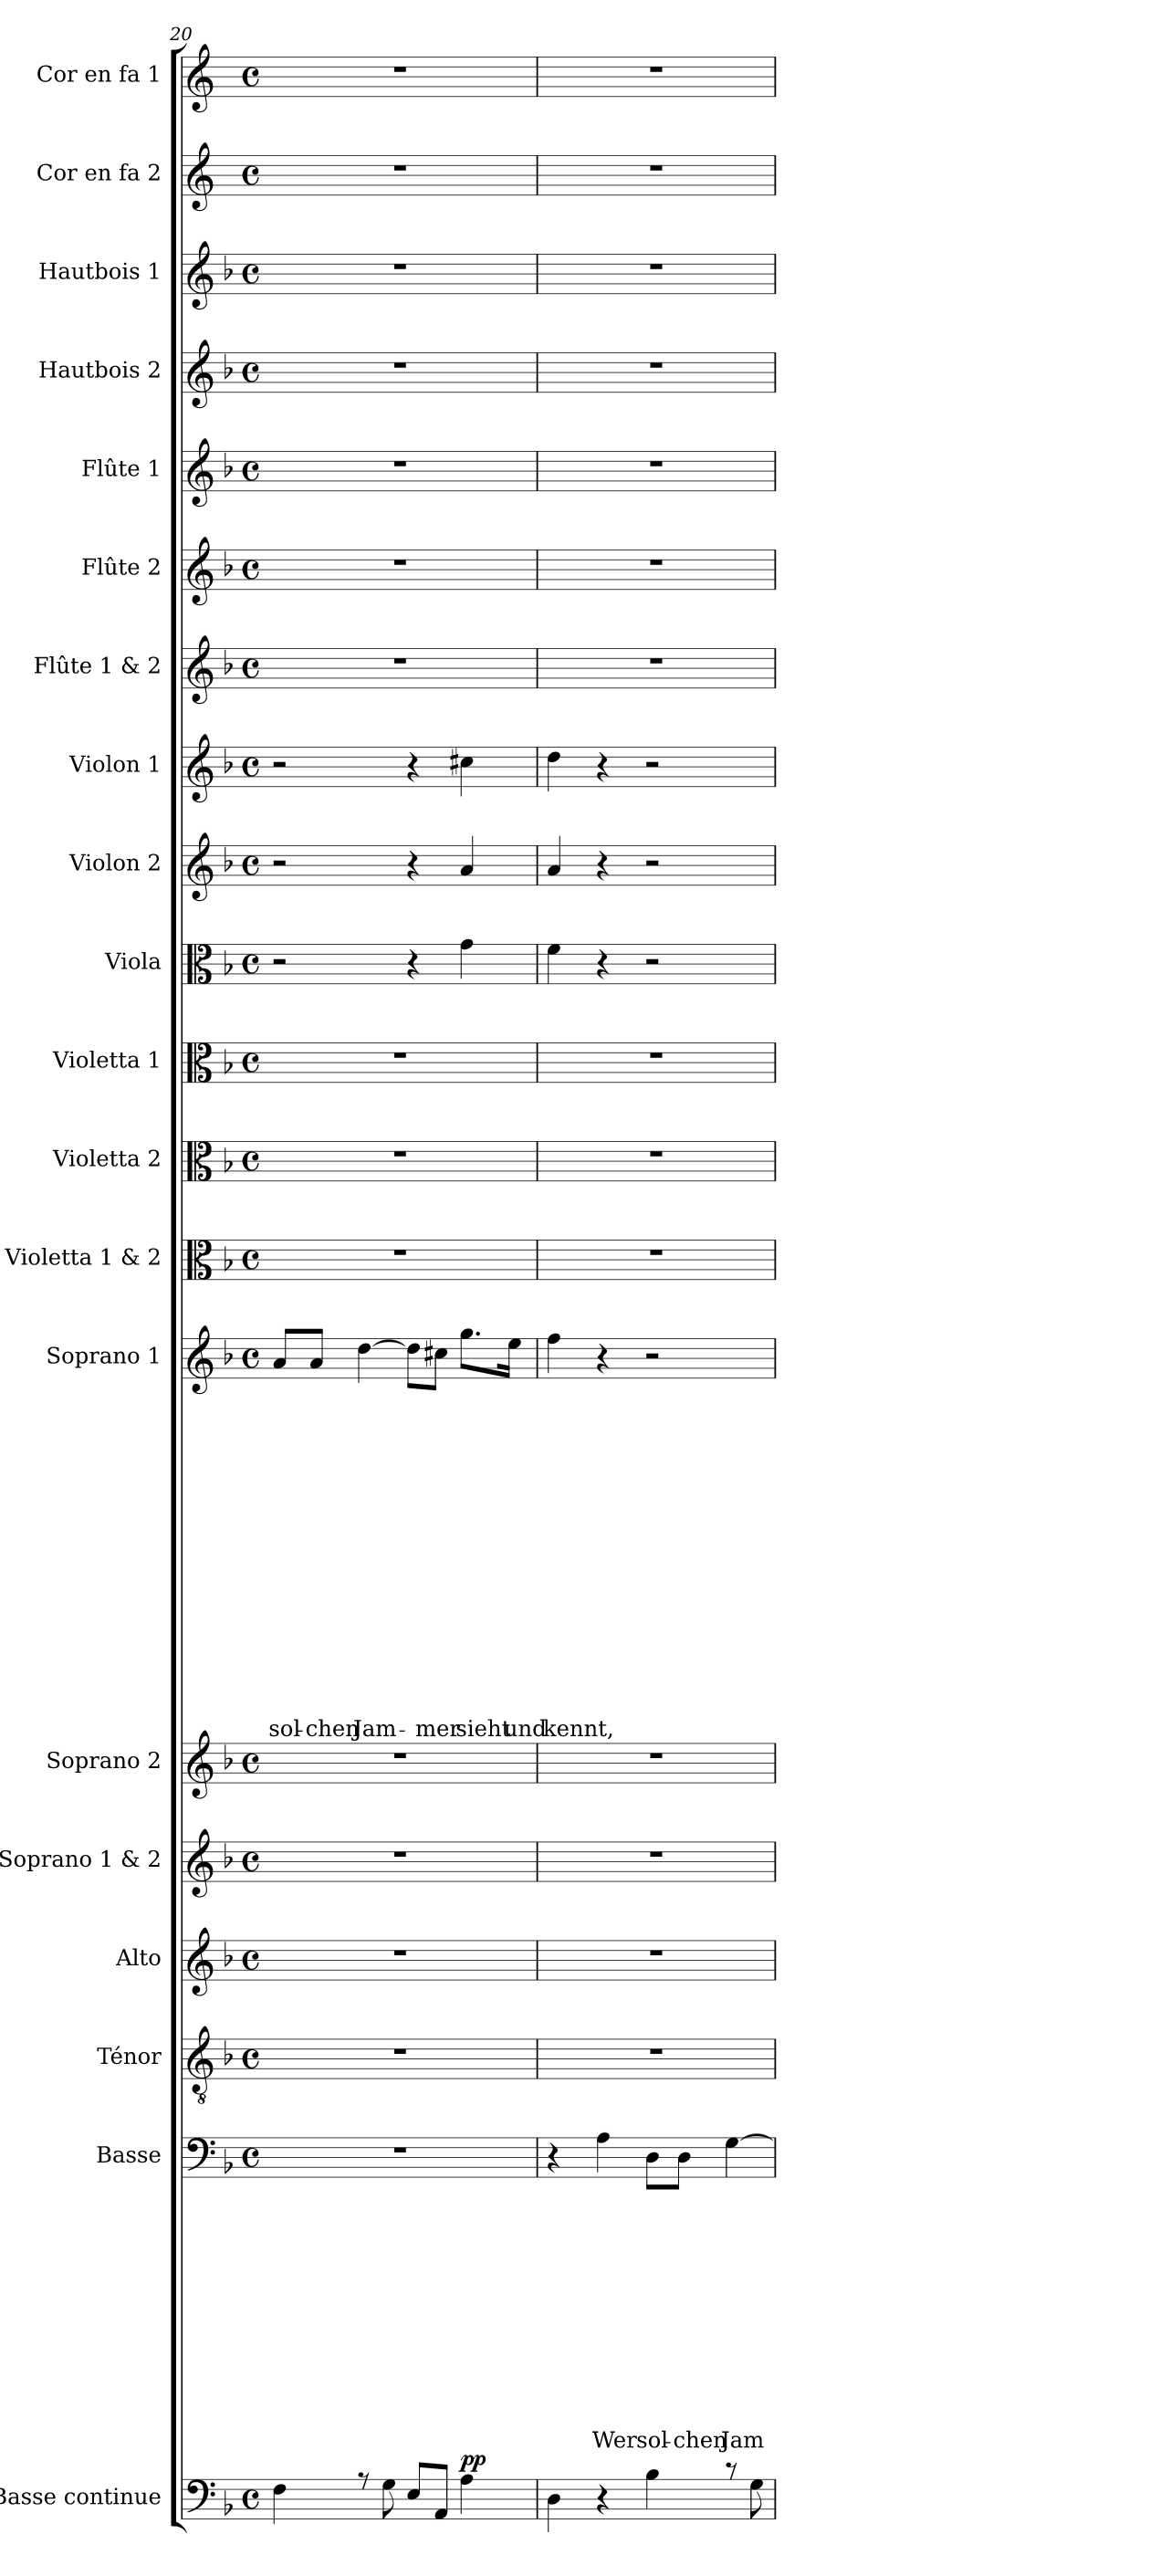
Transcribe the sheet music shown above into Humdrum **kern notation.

**kern	**dynam	**kern	**text	**text	**text	**text	**text	**text	**text	**text	**text	**text	**text	**text	**kern	**kern	**kern	**kern	**kern	**text	**text	**text	**text	**text	**text	**text	**text	**text	**text	**text	**text	**text	**text	**text	**text	**kern	**kern	**kern	**kern	**kern	**kern	**kern	**kern	**kern	**kern	**kern	**kern	**kern
*part20	*part20	*part19	*part19	*part19	*part19	*part19	*part19	*part19	*part19	*part19	*part19	*part19	*part19	*part19	*part18	*part17	*part16	*part15	*part14	*part14	*part14	*part14	*part14	*part14	*part14	*part14	*part14	*part14	*part14	*part14	*part14	*part14	*part14	*part14	*part14	*part13	*part12	*part11	*part10	*part9	*part8	*part7	*part6	*part5	*part4	*part3	*part2	*part1
*staff20	*staff20	*staff19	*staff19	*staff19	*staff19	*staff19	*staff19	*staff19	*staff19	*staff19	*staff19	*staff19	*staff19	*staff19	*staff18	*staff17	*staff16	*staff15	*staff14	*staff14	*staff14	*staff14	*staff14	*staff14	*staff14	*staff14	*staff14	*staff14	*staff14	*staff14	*staff14	*staff14	*staff14	*staff14	*staff14	*staff13	*staff12	*staff11	*staff10	*staff9	*staff8	*staff7	*staff6	*staff5	*staff4	*staff3	*staff2	*staff1
*I"Basse continue	*	*I"Basse	*	*	*	*	*	*	*	*	*	*	*	*	*I"Ténor	*I"Alto	*I"Soprano 1 & 2	*I"Soprano 2	*I"Soprano 1	*	*	*	*	*	*	*	*	*	*	*	*	*	*	*	*	*I"Violetta 1 & 2	*I"Violetta 2	*I"Violetta 1	*I"Viola	*I"Violon 2	*I"Violon 1	*I"Flûte 1 & 2	*I"Flûte 2	*I"Flûte 1	*I"Hautbois 2	*I"Hautbois 1	*I"Cor en fa 2	*I"Cor en fa 1
*I'BC	*	*I'Bas	*	*	*	*	*	*	*	*	*	*	*	*	*I'T	*I'A	*	*I'S 2	*I'S 1	*	*	*	*	*	*	*	*	*	*	*	*	*	*	*	*	*	*I'Vta 2	*I'Vta 1	*I'Vla	*I'Vln 2	*I'Vln 1	*	*I'Fl 2	*I'Fl 1	*I'Hb 2	*I'Hb 1	*I'Cor 2	*I'Cor 1
*clefF4	*	*clefF4	*	*	*	*	*	*	*	*	*	*	*	*	*clefGv2	*clefG2	*clefG2	*clefG2	*clefG2	*	*	*	*	*	*	*	*	*	*	*	*	*	*	*	*	*clefC3	*clefC3	*clefC3	*clefC3	*clefG2	*clefG2	*clefG2	*clefG2	*clefG2	*clefG2	*clefG2	*clefG2	*clefG2
*ITrd7c12	*	*	*	*	*	*	*	*	*	*	*	*	*	*	*	*	*	*	*	*	*	*	*	*	*	*	*	*	*	*	*	*	*	*	*	*	*	*	*	*	*	*	*	*	*	*	*ITrd4c7	*ITrd4c7
*k[b-]	*	*k[b-]	*	*	*	*	*	*	*	*	*	*	*	*	*k[b-]	*k[b-]	*k[b-]	*k[b-]	*k[b-]	*	*	*	*	*	*	*	*	*	*	*	*	*	*	*	*	*k[b-]	*k[b-]	*k[b-]	*k[b-]	*k[b-]	*k[b-]	*k[b-]	*k[b-]	*k[b-]	*k[b-]	*k[b-]	*k[b-]	*k[b-]
*F:	*	*F:	*	*	*	*	*	*	*	*	*	*	*	*	*F:	*F:	*F:	*F:	*F:	*	*	*	*	*	*	*	*	*	*	*	*	*	*	*	*	*F:	*F:	*F:	*F:	*F:	*F:	*F:	*F:	*F:	*F:	*F:	*F:	*F:
*M4/4	*	*M4/4	*	*	*	*	*	*	*	*	*	*	*	*	*M4/4	*M4/4	*M4/4	*M4/4	*M4/4	*	*	*	*	*	*	*	*	*	*	*	*	*	*	*	*	*M4/4	*M4/4	*M4/4	*M4/4	*M4/4	*M4/4	*M4/4	*M4/4	*M4/4	*M4/4	*M4/4	*M4/4	*M4/4
*met(c)	*	*met(c)	*	*	*	*	*	*	*	*	*	*	*	*	*met(c)	*met(c)	*met(c)	*met(c)	*met(c)	*	*	*	*	*	*	*	*	*	*	*	*	*	*	*	*	*met(c)	*met(c)	*met(c)	*met(c)	*met(c)	*met(c)	*met(c)	*met(c)	*met(c)	*met(c)	*met(c)	*met(c)	*met(c)
=20	=20	=20	=20	=20	=20	=20	=20	=20	=20	=20	=20	=20	=20	=20	=20	=20	=20	=20	=20	=20	=20	=20	=20	=20	=20	=20	=20	=20	=20	=20	=20	=20	=20	=20	=20	=20	=20	=20	=20	=20	=20	=20	=20	=20	=20	=20	=20	=20
*^	*	*	*	*	*	*	*	*	*	*	*	*	*	*	*	*	*	*	*	*	*	*	*	*	*	*	*	*	*	*	*	*	*	*	*	*	*	*	*	*	*	*	*	*	*	*	*	*
!	!	!	!	!	!	!	!	!	!	!	!	!	!	!	!	!	!	!	!	!	!	!	!	!	!	!	!	!	!	!	!	!	!	!	!	!LO:LY:b	!	!	!	!	!	!	!	!	!	!	!	!	!
4FF\	8ryy	.	1r	.	.	.	.	.	.	.	.	.	.	.	.	1r	1r	1r	1r	8a/L	.	.	.	.	.	.	.	.	.	.	.	.	.	.	.	sol-	1r	1r	1r	2r	2r	2r	1r	1r	1r	1r	1r	1r	1r
!	!	!	!	!	!	!	!	!	!	!	!	!	!	!	!	!	!	!	!	!	!	!	!	!	!	!	!	!	!	!	!	!	!	!	!	!LO:LY:b	!	!	!	!	!	!	!	!	!	!	!	!	!
.	8ryy	.	.	.	.	.	.	.	.	.	.	.	.	.	.	.	.	.	.	8a/J	.	.	.	.	.	.	.	.	.	.	.	.	.	.	.	-chen	.	.	.	.	.	.	.	.	.	.	.	.	.
!	!	!	!	!	!	!	!	!	!	!	!	!	!	!	!	!	!	!	!	!	!	!	!	!	!	!	!	!	!	!	!	!	!	!	!	!LO:LY:b	!	!	!	!	!	!	!	!	!	!	!	!	!
8r	8DD\yy	.	.	.	.	.	.	.	.	.	.	.	.	.	.	.	.	.	.	[4dd\	.	.	.	.	.	.	.	.	.	.	.	.	.	.	.	Jam-	.	.	.	.	.	.	.	.	.	.	.	.	.
8GG\	8ryy	.	.	.	.	.	.	.	.	.	.	.	.	.	.	.	.	.	.	.	.	.	.	.	.	.	.	.	.	.	.	.	.	.	.	.	.	.	.	.	.	.	.	.	.	.	.	.	.
8EE/L	2ryy	.	.	.	.	.	.	.	.	.	.	.	.	.	.	.	.	.	.	8dd\L]	.	.	.	.	.	.	.	.	.	.	.	.	.	.	.	.	.	.	.	4r	4r	4r	.	.	.	.	.	.	.
!	!	!	!	!	!	!	!	!	!	!	!	!	!	!	!	!	!	!	!	!	!	!	!	!	!	!	!	!	!	!	!	!	!	!	!	!LO:LY:b	!	!	!	!	!	!	!	!	!	!	!	!	!
8AAA/J	.	.	.	.	.	.	.	.	.	.	.	.	.	.	.	.	.	.	.	8cc#X\J	.	.	.	.	.	.	.	.	.	.	.	.	.	.	.	-mer	.	.	.	.	.	.	.	.	.	.	.	.	.
!	!	!LO:DY:a	!	!	!	!	!	!	!	!	!	!	!	!	!	!	!	!	!	!	!	!	!	!	!	!	!	!	!	!	!	!	!	!	!	!LO:LY:b	!	!	!	!	!	!	!	!	!	!	!	!	!
4AA\	.	pp	.	.	.	.	.	.	.	.	.	.	.	.	.	.	.	.	.	8.gg\L	.	.	.	.	.	.	.	.	.	.	.	.	.	.	.	sieht	.	.	.	4g\	4a/	4cc#X\	.	.	.	.	.	.	.
!	!	!	!	!	!	!	!	!	!	!	!	!	!	!	!	!	!	!	!	!	!	!	!	!	!	!	!	!	!	!	!	!	!	!	!	!LO:LY:b	!	!	!	!	!	!	!	!	!	!	!	!	!
.	.	.	.	.	.	.	.	.	.	.	.	.	.	.	.	.	.	.	.	16ee\Jk	.	.	.	.	.	.	.	.	.	.	.	.	.	.	.	und	.	.	.	.	.	.	.	.	.	.	.	.	.
=21	=21	=21	=21	=21	=21	=21	=21	=21	=21	=21	=21	=21	=21	=21	=21	=21	=21	=21	=21	=21	=21	=21	=21	=21	=21	=21	=21	=21	=21	=21	=21	=21	=21	=21	=21	=21	=21	=21	=21	=21	=21	=21	=21	=21	=21	=21	=21	=21	=21
!	!	!	!	!	!	!	!	!	!	!	!	!	!	!	!	!	!	!	!	!	!	!	!	!	!	!	!	!	!	!	!	!	!	!	!	!LO:LY:b	!	!	!	!	!	!	!	!	!	!	!	!	!
4DD\	8ryy	.	4r	.	.	.	.	.	.	.	.	.	.	.	.	1r	1r	1r	1r	4ff\	.	.	.	.	.	.	.	.	.	.	.	.	.	.	.	kennt,	1r	1r	1r	4f\	4a/	4dd\	1r	1r	1r	1r	1r	1r	1r
.	8ryy	.	.	.	.	.	.	.	.	.	.	.	.	.	.	.	.	.	.	.	.	.	.	.	.	.	.	.	.	.	.	.	.	.	.	.	.	.	.	.	.	.	.	.	.	.	.	.	.
!	!	!	!	!	!	!	!	!	!	!	!	!	!	!	!LO:LY:b	!	!	!	!	!	!	!	!	!	!	!	!	!	!	!	!	!	!	!	!	!	!	!	!	!	!	!	!	!	!	!	!	!	!
4r	8ryy	.	4A\	.	.	.	.	.	.	.	.	.	.	.	Wer	.	.	.	.	4r	.	.	.	.	.	.	.	.	.	.	.	.	.	.	.	.	.	.	.	4r	4r	4r	.	.	.	.	.	.	.
.	8ryy	.	.	.	.	.	.	.	.	.	.	.	.	.	.	.	.	.	.	.	.	.	.	.	.	.	.	.	.	.	.	.	.	.	.	.	.	.	.	.	.	.	.	.	.	.	.	.	.
!	!	!	!	!	!	!	!	!	!	!	!	!	!	!	!LO:LY:b	!	!	!	!	!	!	!	!	!	!	!	!	!	!	!	!	!	!	!	!	!	!	!	!	!	!	!	!	!	!	!	!	!	!
4BB-\	8ryy	.	8D\L	.	.	.	.	.	.	.	.	.	.	.	sol-	.	.	.	.	2r	.	.	.	.	.	.	.	.	.	.	.	.	.	.	.	.	.	.	.	2r	2r	2r	.	.	.	.	.	.	.
!	!	!	!	!	!	!	!	!	!	!	!	!	!	!	!LO:LY:b	!	!	!	!	!	!	!	!	!	!	!	!	!	!	!	!	!	!	!	!	!	!	!	!	!	!	!	!	!	!	!	!	!	!
.	8ryy	.	8D\J	.	.	.	.	.	.	.	.	.	.	.	-chen	.	.	.	.	.	.	.	.	.	.	.	.	.	.	.	.	.	.	.	.	.	.	.	.	.	.	.	.	.	.	.	.	.	.
!	!	!	!	!	!	!	!	!	!	!	!	!	!	!	!LO:LY:b	!	!	!	!	!	!	!	!	!	!	!	!	!	!	!	!	!	!	!	!	!	!	!	!	!	!	!	!	!	!	!	!	!	!
8r	8DD\yy	.	[4G\	.	.	.	.	.	.	.	.	.	.	.	Jam-	.	.	.	.	.	.	.	.	.	.	.	.	.	.	.	.	.	.	.	.	.	.	.	.	.	.	.	.	.	.	.	.	.	.
8GG\	8ryy	.	.	.	.	.	.	.	.	.	.	.	.	.	.	.	.	.	.	.	.	.	.	.	.	.	.	.	.	.	.	.	.	.	.	.	.	.	.	.	.	.	.	.	.	.	.	.	.
*v	*v	*	*	*	*	*	*	*	*	*	*	*	*	*	*	*	*	*	*	*	*	*	*	*	*	*	*	*	*	*	*	*	*	*	*	*	*	*	*	*	*	*	*	*	*	*	*	*	*
=	=	=	=	=	=	=	=	=	=	=	=	=	=	=	=	=	=	=	=	=	=	=	=	=	=	=	=	=	=	=	=	=	=	=	=	=	=	=	=	=	=	=	=	=	=	=	=	=
*-	*-	*-	*-	*-	*-	*-	*-	*-	*-	*-	*-	*-	*-	*-	*-	*-	*-	*-	*-	*-	*-	*-	*-	*-	*-	*-	*-	*-	*-	*-	*-	*-	*-	*-	*-	*-	*-	*-	*-	*-	*-	*-	*-	*-	*-	*-	*-	*-
